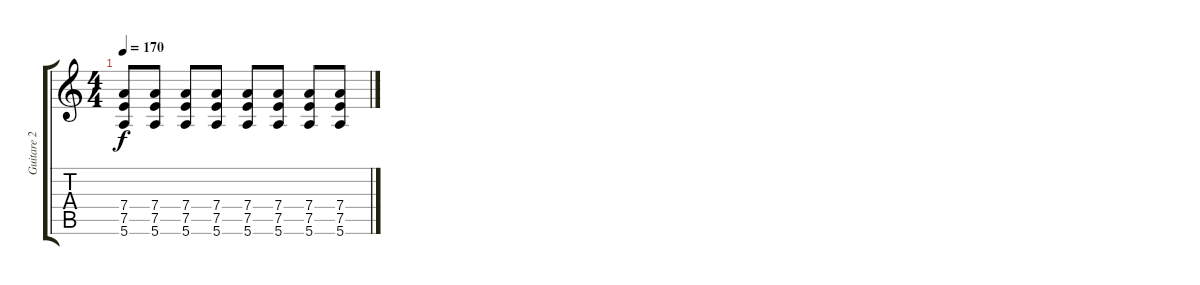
\track ("Guitare 2" "Guitare 2") {instrument overdrivenguitar}
\staff {score tabs}
\tuning (E4 B3 G3 D3 A2 E2) {hide}
\ts (4 4)
\tempo 170
\clef g2
\ks c
(7.4 7.5 5.6).8{dy f} (7.4 7.5 5.6).8 (7.4 7.5 5.6).8 (7.4 7.5 5.6).8 (7.4 7.5 5.6).8 (7.4 7.5 5.6).8 (7.4 7.5 5.6).8 (7.4 7.5 5.6).8
